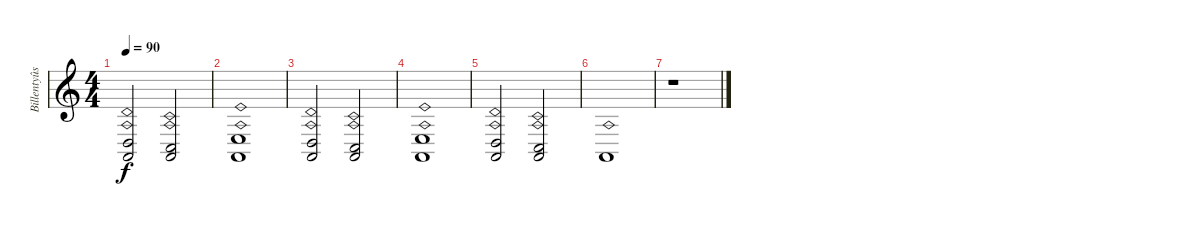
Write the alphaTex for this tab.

\track ("Billentyûs 1 (Jon Lord)" "Billentyûs") {instrument percussiveorgan}
\staff {score}
\tuning (E4 B3 G3 D3 A2 E2) {hide}
\ts (4 4)
\tempo 90
\clef g2
\ks c
(0.4{ph 12} 0.5{ph 12}).2{dy f} (3.5{ph 12} 5.6{ph 12}).2 |
(2.4{ph 12} 0.5{ph 12}).1 |
(0.4{ph 12} 0.5{ph 12}).2 (3.5{ph 12} 5.6{ph 12}).2 |
(2.4{ph 12} 0.5{ph 12}).1{volume 5} |
(0.4{ph 12} 0.5{ph 12}).2 (3.5{ph 12} 5.6{ph 12}).2 |
0.5{ph 12}.1 |
r.1
